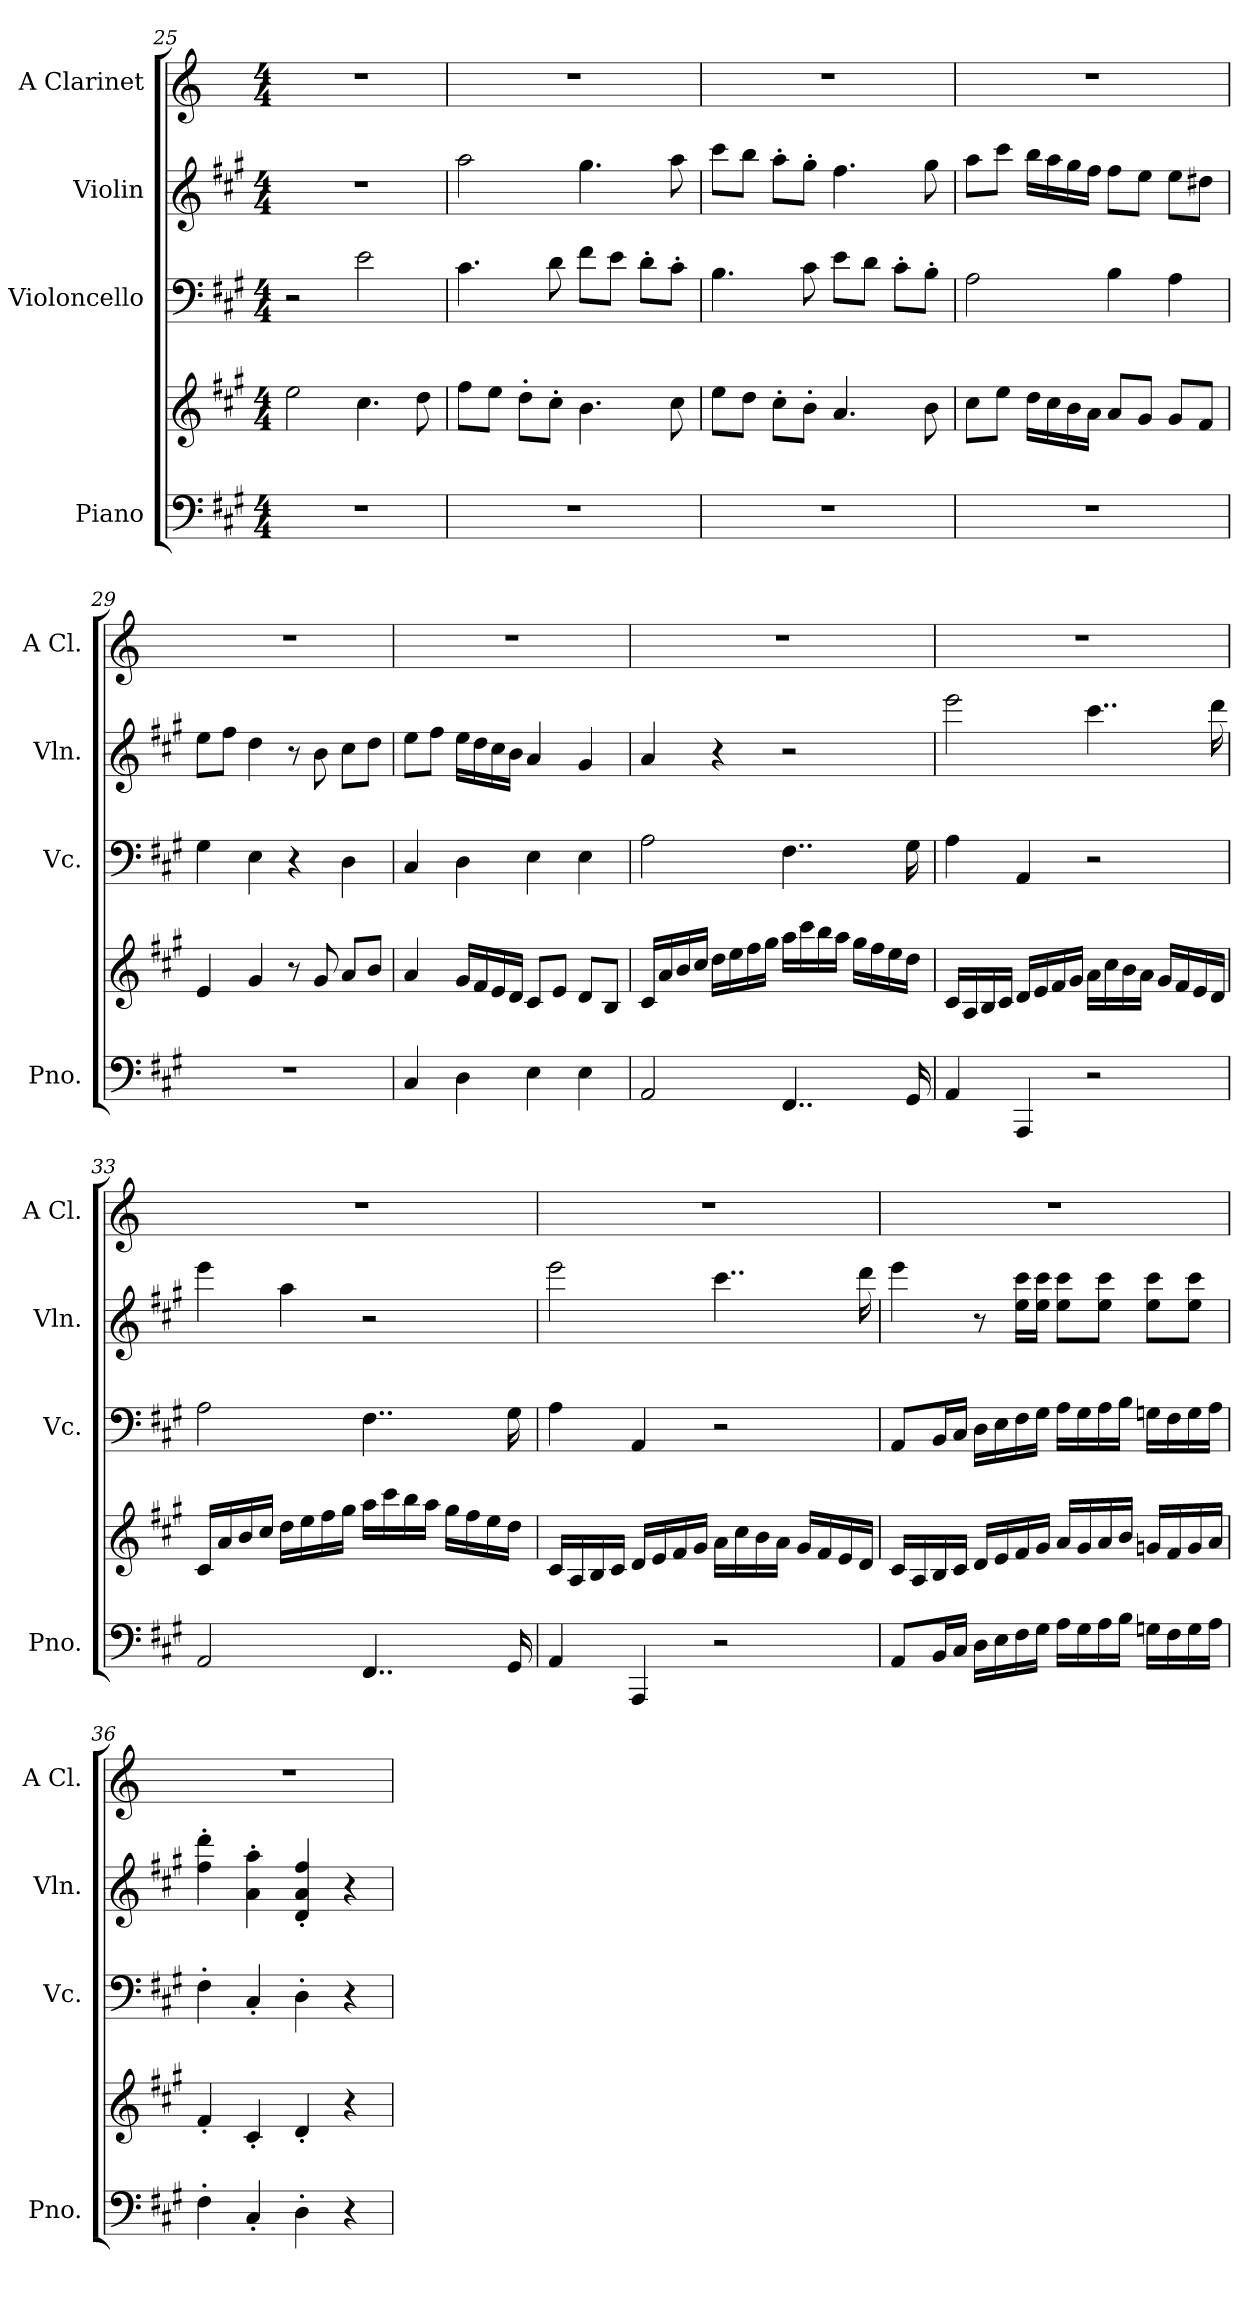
**kern	**kern	**kern	**kern	**kern
*part4	*part4	*part3	*part2	*part1
*staff5	*staff4	*staff3	*staff2	*staff1
*I"Piano	*	*I"Violoncello	*I"Violin	*I"A Clarinet
*I'Pno.	*	*I'Vc.	*I'Vln.	*I'A Cl.
*clefF4	*clefG2	*clefF4	*clefG2	*clefG2
*	*	*	*	*ITrd2c3
*k[f#c#g#]	*k[f#c#g#]	*k[f#c#g#]	*k[f#c#g#]	*k[f#c#g#]
*M4/4	*M4/4	*M4/4	*M4/4	*M4/4
=25	=25	=25	=25	=25
1r	2ee\	2r	1r	1r
.	4.cc#\	2e\	.	.
.	8dd\	.	.	.
=26	=26	=26	=26	=26
1r	8ff#\L	4.c#\	2aa\	1r
.	8ee\J	.	.	.
.	8dd'\L	.	.	.
.	8cc#'\J	8d\	.	.
.	4.b\	8f#\L	4.gg#\	.
.	.	8e\J	.	.
.	.	8d'\L	.	.
.	8cc#\	8c#'\J	8aa\	.
=27	=27	=27	=27	=27
1r	8ee\L	4.B\	8ccc#\L	1r
.	8dd\J	.	8bb\J	.
.	8cc#'\L	.	8aa'\L	.
.	8b'\J	8c#\	8gg#'\J	.
.	4.a/	8e\L	4.ff#\	.
.	.	8d\J	.	.
.	.	8c#'\L	.	.
.	8b\	8B'\J	8gg#\	.
!!LO:LB:g=z
=28	=28	=28	=28	=28
1r	8cc#\L	2A\	8aa\L	1r
.	8ee\J	.	8ccc#\J	.
.	16dd\LL	.	16bb\LL	.
.	16cc#\	.	16aa\	.
.	16b\	.	16gg#\	.
.	16a\JJ	.	16ff#\JJ	.
.	8a/L	4B\	8ff#\L	.
.	8g#/J	.	8ee\J	.
.	8g#/L	4A\	8ee\L	.
.	8f#/J	.	8dd#X\J	.
=29	=29	=29	=29	=29
1r	4e/	4G#\	8ee\L	1r
.	.	.	8ff#\J	.
.	4g#/	4E\	4dd\	.
.	8r	4r	8r	.
.	8g#/	.	8b\	.
.	8a/L	4D\	8cc#\L	.
.	8b/J	.	8dd\J	.
=30	=30	=30	=30	=30
4C#/	4a/	4C#/	8ee\L	1r
.	.	.	8ff#\J	.
4D\	16g#/LL	4D\	16ee\LL	.
.	16f#/	.	16dd\	.
.	16e/	.	16cc#\	.
.	16d/JJ	.	16b\JJ	.
4E\	8c#/L	4E\	4a/	.
.	8e/J	.	.	.
4E\	8d/L	4E\	4g#/	.
.	8B/J	.	.	.
=31	=31	=31	=31	=31
2AA/	16c#/LL	2A\	4a/	1r
.	16a/	.	.	.
.	16b/	.	.	.
.	16cc#/JJ	.	.	.
.	16dd\LL	.	4r	.
.	16ee\	.	.	.
.	16ff#\	.	.	.
.	16gg#\JJ	.	.	.
4..FF#/	16aa\LL	4..F#\	2r	.
.	16ccc#\	.	.	.
.	16bb\	.	.	.
.	16aa\JJ	.	.	.
.	16gg#\LL	.	.	.
.	16ff#\	.	.	.
.	16ee\	.	.	.
16GG#/	16dd\JJ	16G#\	.	.
!!LO:LB:g=z
=32	=32	=32	=32	=32
4AA/	16c#/LL	4A\	2eee\	1r
.	16A/	.	.	.
.	16B/	.	.	.
.	16c#/JJ	.	.	.
4AAA/	16d/LL	4AA/	.	.
.	16e/	.	.	.
.	16f#/	.	.	.
.	16g#/JJ	.	.	.
2r	16a\LL	2r	4..ccc#\	.
.	16cc#\	.	.	.
.	16b\	.	.	.
.	16a\JJ	.	.	.
.	16g#/LL	.	.	.
.	16f#/	.	.	.
.	16e/	.	.	.
.	16d/JJ	.	16ddd\	.
=33	=33	=33	=33	=33
2AA/	16c#/LL	2A\	4eee\	1r
.	16a/	.	.	.
.	16b/	.	.	.
.	16cc#/JJ	.	.	.
.	16dd\LL	.	4aa\	.
.	16ee\	.	.	.
.	16ff#\	.	.	.
.	16gg#\JJ	.	.	.
4..FF#/	16aa\LL	4..F#\	2r	.
.	16ccc#\	.	.	.
.	16bb\	.	.	.
.	16aa\JJ	.	.	.
.	16gg#\LL	.	.	.
.	16ff#\	.	.	.
.	16ee\	.	.	.
16GG#/	16dd\JJ	16G#\	.	.
!!LO:LB:g=z
=34	=34	=34	=34	=34
4AA/	16c#/LL	4A\	2eee\	1r
.	16A/	.	.	.
.	16B/	.	.	.
.	16c#/JJ	.	.	.
4AAA/	16d/LL	4AA/	.	.
.	16e/	.	.	.
.	16f#/	.	.	.
.	16g#/JJ	.	.	.
2r	16a\LL	2r	4..ccc#\	.
.	16cc#\	.	.	.
.	16b\	.	.	.
.	16a\JJ	.	.	.
.	16g#/LL	.	.	.
.	16f#/	.	.	.
.	16e/	.	.	.
.	16d/JJ	.	16ddd\	.
=35	=35	=35	=35	=35
8AA/L	16c#/LL	8AA/L	4eee\	1r
.	16A/	.	.	.
16BB/L	16B/	16BB/L	.	.
16C#/JJ	16c#/JJ	16C#/JJ	.	.
16D\LL	16d/LL	16D\LL	8r	.
16E\	16e/	16E\	.	.
16F#\	16f#/	16F#\	16ee\ 16ccc#\LL	.
16G#\JJ	16g#/JJ	16G#\JJ	16ee\ 16ccc#\JJ	.
16A\LL	16a/LL	16A\LL	8ee\ 8ccc#\L	.
16G#\	16g#/	16G#\	.	.
16A\	16a/	16A\	8ee\ 8ccc#\J	.
16B\JJ	16b/JJ	16B\JJ	.	.
16Gn\LL	16gn/LL	16Gn\LL	8ee\ 8ccc#\L	.
16F#\	16f#/	16F#\	.	.
16G\	16g/	16G\	8ee\ 8ccc#\J	.
16A\JJ	16a/JJ	16A\JJ	.	.
=36	=36	=36	=36	=36
4F#'\	4f#'/	4F#'\	4ff#\' 4ddd\'	1r
4C#'/	4c#'/	4C#'/	4a\' 4aa\'	.
4D'\	4d'/	4D'\	4d/' 4a/' 4ff#/'	.
4r	4r	4r	4r	.
=	=	=	=	=
*-	*-	*-	*-	*-
